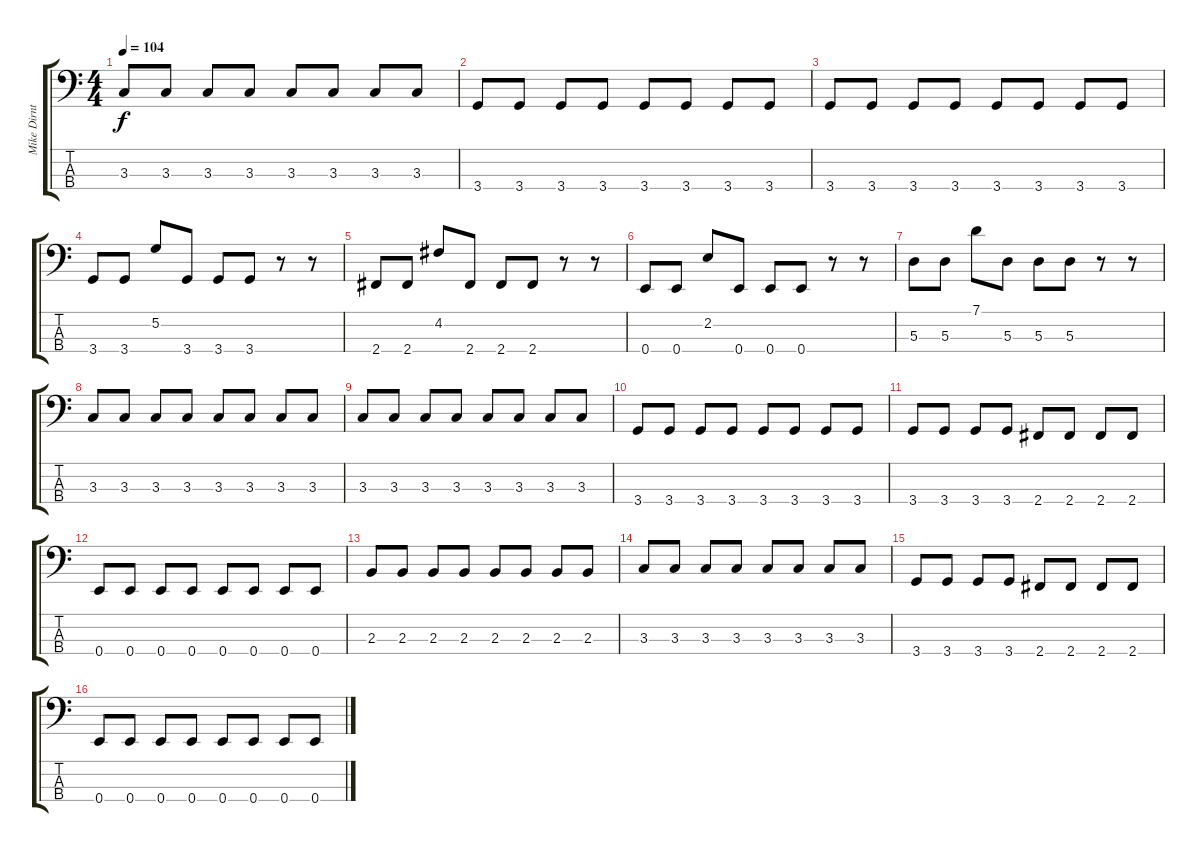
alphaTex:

\track ("Mike Dirnt" "Mike Dirnt") {instrument electricbasspick}
\staff {score tabs}
\tuning (G2 D2 A1 E1) {hide}
\ts (4 4)
\tempo 104
\clef f4
\ks c
3.3.8{dy f} 3.3.8 3.3.8 3.3.8 3.3.8 3.3.8 3.3.8 3.3.8 |
3.4.8 3.4.8 3.4.8 3.4.8 3.4.8 3.4.8 3.4.8 3.4.8 |
3.4.8 3.4.8 3.4.8 3.4.8 3.4.8 3.4.8 3.4.8 3.4.8 |
3.4.8 3.4.8 5.2.8 3.4.8 3.4.8 3.4.8 r.8 r.8 |
2.4.8 2.4.8 4.2.8 2.4.8 2.4.8 2.4.8 r.8 r.8 |
0.4.8 0.4.8 2.2.8 0.4.8 0.4.8 0.4.8 r.8 r.8 |
5.3.8 5.3.8 7.1.8 5.3.8 5.3.8 5.3.8 r.8 r.8 |
3.3.8 3.3.8 3.3.8 3.3.8 3.3.8 3.3.8 3.3.8 3.3.8 |
3.3.8 3.3.8 3.3.8 3.3.8 3.3.8 3.3.8 3.3.8 3.3.8 |
3.4.8 3.4.8 3.4.8 3.4.8 3.4.8 3.4.8 3.4.8 3.4.8 |
3.4.8 3.4.8 3.4.8 3.4.8 2.4.8 2.4.8 2.4.8 2.4.8 |
0.4.8 0.4.8 0.4.8 0.4.8 0.4.8 0.4.8 0.4.8 0.4.8 |
2.3.8 2.3.8 2.3.8 2.3.8 2.3.8 2.3.8 2.3.8 2.3.8 |
3.3.8 3.3.8 3.3.8 3.3.8 3.3.8 3.3.8 3.3.8 3.3.8 |
3.4.8 3.4.8 3.4.8 3.4.8 2.4.8 2.4.8 2.4.8 2.4.8 |
0.4.8 0.4.8 0.4.8 0.4.8 0.4.8 0.4.8 0.4.8 0.4.8
